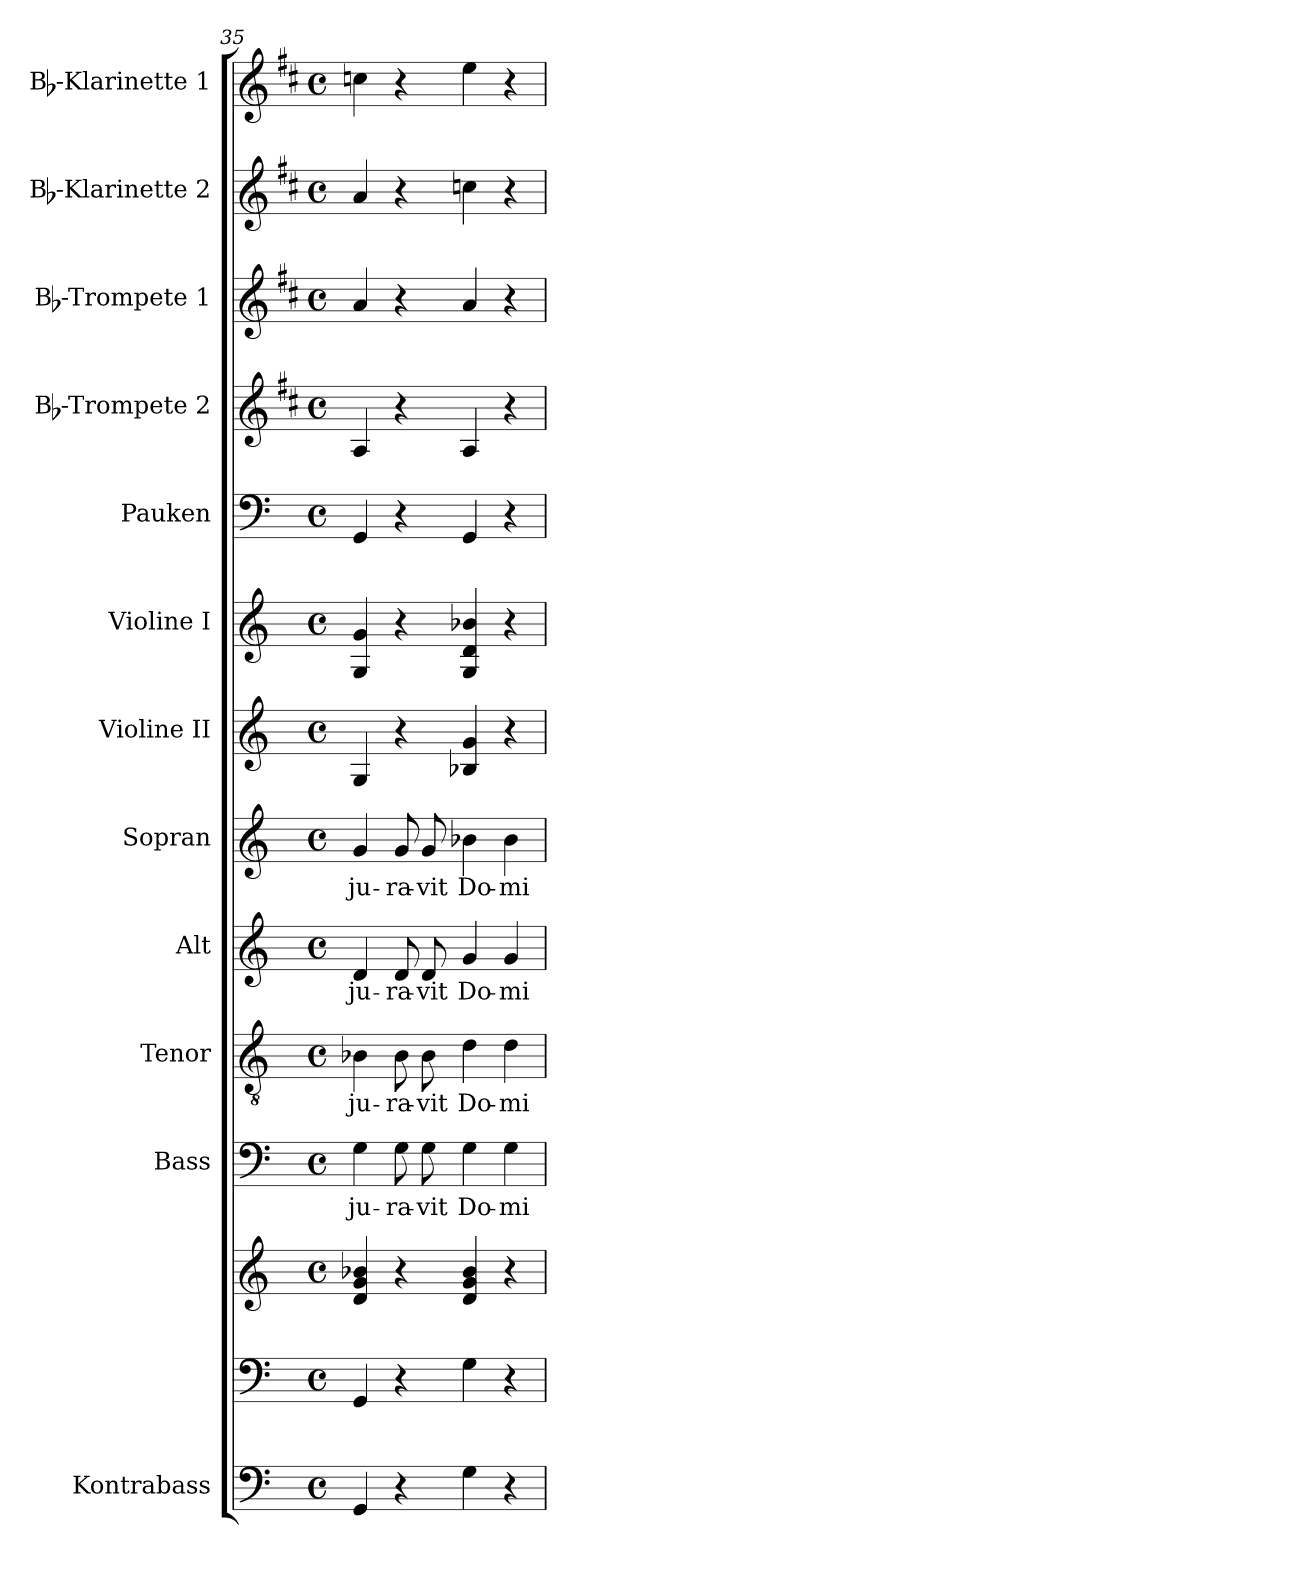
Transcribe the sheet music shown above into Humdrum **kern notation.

**kern	**kern	**kern	**kern	**text	**kern	**text	**kern	**text	**kern	**text	**kern	**kern	**kern	**kern	**kern	**kern	**kern
*part13	*part12	*part12	*part11	*part11	*part10	*part10	*part9	*part9	*part8	*part8	*part7	*part6	*part5	*part4	*part3	*part2	*part1
*staff14	*staff13	*staff12	*staff11	*staff11	*staff10	*staff10	*staff9	*staff9	*staff8	*staff8	*staff7	*staff6	*staff5	*staff4	*staff3	*staff2	*staff1
*I"Kontrabass	*	*	*I"Bass	*	*I"Tenor	*	*I"Alt	*	*I"Sopran	*	*I"Violine II	*I"Violine I	*I"Pauken	*I"Bb-Trompete 2	*I"Bb-Trompete 1	*I"Bb-Klarinette 2	*I"Bb-Klarinette 1
*I'Kb.	*	*	*I'B.	*	*I'T.	*	*I'A.	*	*I'S.	*	*I'Vl. II	*I'Vl. I	*I'Pk.	*I'Bb Trp. 2	*I'Bb Trp. 1	*I'Bb Kl. 2	*I'Bb Kl. 1
!!LO:PB:g=z
*clefF4	*clefF4	*clefG2	*clefF4	*	*clefGv2	*	*clefG2	*	*clefG2	*	*clefG2	*clefG2	*clefF4	*clefG2	*clefG2	*clefG2	*clefG2
*ITrd7c12	*	*	*	*	*	*	*	*	*	*	*	*	*	*ITrd1c2	*ITrd1c2	*ITrd1c2	*ITrd1c2
*k[]	*k[]	*k[]	*k[]	*	*k[]	*	*k[]	*	*k[]	*	*k[]	*k[]	*k[]	*k[]	*k[]	*k[]	*k[]
*C:	*C:	*C:	*C:	*	*C:	*	*C:	*	*C:	*	*C:	*C:	*C:	*C:	*C:	*C:	*C:
*M4/4	*M4/4	*M4/4	*M4/4	*	*M4/4	*	*M4/4	*	*M4/4	*	*M4/4	*M4/4	*M4/4	*M4/4	*M4/4	*M4/4	*M4/4
*met(c)	*met(c)	*met(c)	*met(c)	*	*met(c)	*	*met(c)	*	*met(c)	*	*met(c)	*met(c)	*met(c)	*met(c)	*met(c)	*met(c)	*met(c)
=35	=35	=35	=35	=35	=35	=35	=35	=35	=35	=35	=35	=35	=35	=35	=35	=35	=35
!	!	!	!	!LO:LY:b	!	!LO:LY:b	!	!LO:LY:b	!	!LO:LY:b	!	!	!	!	!	!	!
4GGG/	4GG/	4d/ 4g/ 4b-X/	4G\	ju-	4B-X\	ju-	4d/	ju-	4g/	ju-	4G/	4G/ 4g/	4GG/	4G/	4g/	4g/	4b-X\
!	!	!	!	!LO:LY:b	!	!LO:LY:b	!	!LO:LY:b	!	!LO:LY:b	!	!	!	!	!	!	!
4r	4r	4r	8G\	-ra-	8B-\	-ra-	8d/	-ra-	8g/	-ra-	4r	4r	4r	4r	4r	4r	4r
!	!	!	!	!LO:LY:b	!	!LO:LY:b	!	!LO:LY:b	!	!LO:LY:b	!	!	!	!	!	!	!
.	.	.	8G\	-vit	8B-\	-vit	8d/	-vit	8g/	-vit	.	.	.	.	.	.	.
!	!	!	!	!LO:LY:b	!	!LO:LY:b	!	!LO:LY:b	!	!LO:LY:b	!	!	!	!	!	!	!
4GG\	4G\	4d/ 4g/ 4b-/	4G\	Do-	4d\	Do-	4g/	Do-	4b-X\	Do-	4B-X/ 4g/	4G/ 4d/ 4b-X/	4GG/	4G/	4g/	4b-X\	4dd\
!	!	!	!	!LO:LY:b	!	!LO:LY:b	!	!LO:LY:b	!	!LO:LY:b	!	!	!	!	!	!	!
4r	4r	4r	4G\	-mi-	4d\	-mi-	4g/	-mi-	4b-\	-mi-	4r	4r	4r	4r	4r	4r	4r
=	=	=	=	=	=	=	=	=	=	=	=	=	=	=	=	=	=
*-	*-	*-	*-	*-	*-	*-	*-	*-	*-	*-	*-	*-	*-	*-	*-	*-	*-
